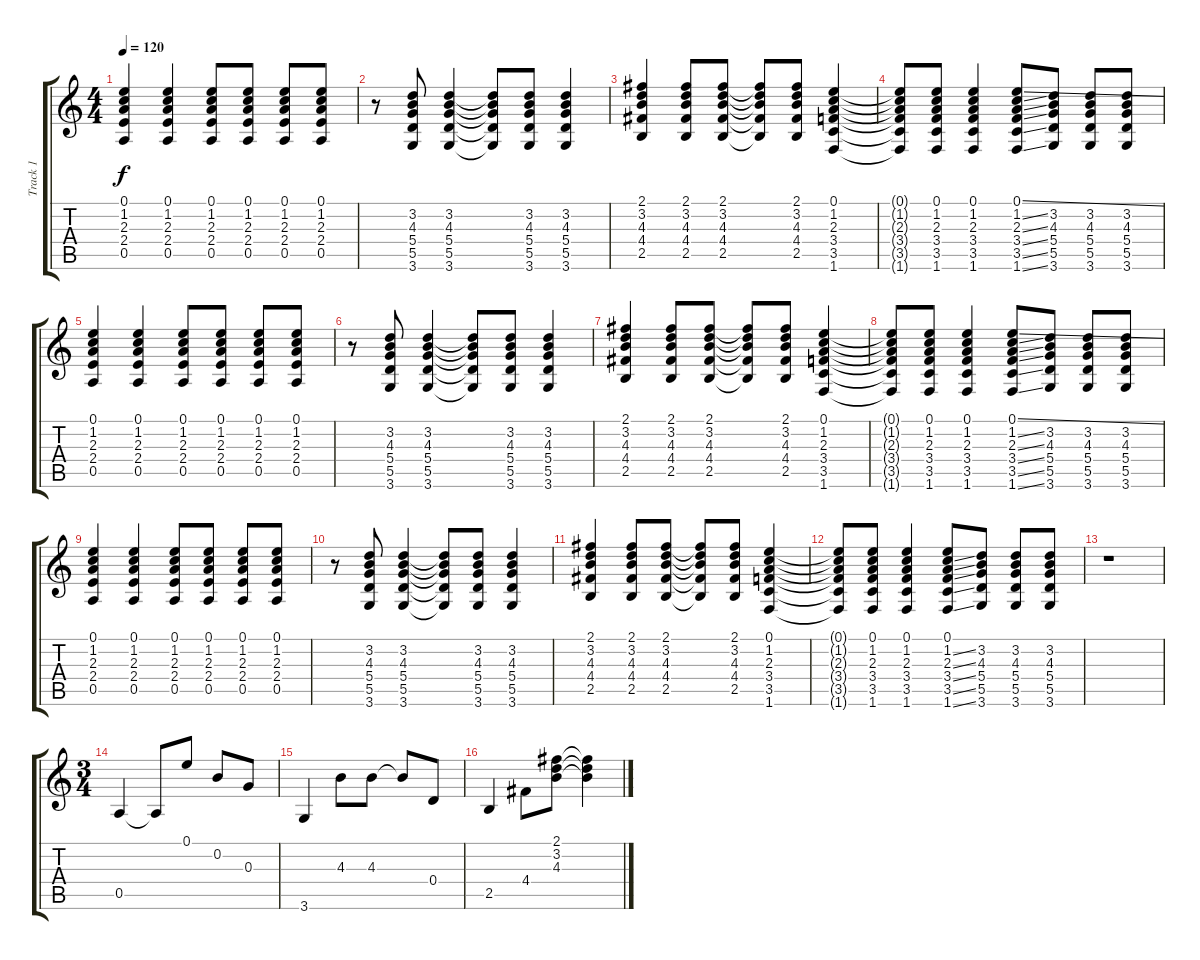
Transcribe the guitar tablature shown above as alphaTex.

\track ("Track 1" "Track 1") {instrument electricguitarclean}
\staff {score tabs}
\tuning (E4 B3 G3 D3 A2 E2) {hide}
\ts (4 4)
\tempo 120
\clef g2
\ks c
(0.1 1.2 2.3 2.4 0.5).4{dy f} (0.1 1.2 2.3 2.4 0.5).4 (0.1 1.2 2.3 2.4 0.5).8 (0.1 1.2 2.3 2.4 0.5).8 (0.1 1.2 2.3 2.4 0.5).8 (0.1 1.2 2.3 2.4 0.5).8 |
r.8 (3.2 4.3 5.4 5.5 3.6).8 (3.2 4.3 5.4 5.5 3.6).4 (3.2{t} 4.3{t} 5.4{t} 5.5{t} 3.6{t}).8 (3.2 4.3 5.4 5.5 3.6).8 (3.2 4.3 5.4 5.5 3.6).4 |
(2.1 3.2 4.3 4.4 2.5).4 (2.1 3.2 4.3 4.4 2.5).8 (2.1 3.2 4.3 4.4 2.5).8 (2.1{t} 3.2{t} 4.3{t} 4.4{t} 2.5{t}).8 (2.1 3.2 4.3 4.4 2.5).8 (0.1 1.2 2.3 3.4 3.5 1.6).4 |
(0.1{t} 1.2{t} 2.3{t} 3.4{t} 3.5{t} 1.6{t}).8 (0.1 1.2 2.3 3.4 3.5 1.6).8 (0.1 1.2 2.3 3.4 3.5 1.6).4 (0.1{ss} 1.2{ss} 2.3{ss} 3.4{ss} 3.5{ss} 1.6{ss}).8 (3.2 4.3 5.4 5.5 3.6).8 (3.2 4.3 5.4 5.5 3.6).8 (3.2 4.3 5.4 5.5 3.6).8 |
(0.1 1.2 2.3 2.4 0.5).4 (0.1 1.2 2.3 2.4 0.5).4 (0.1 1.2 2.3 2.4 0.5).8 (0.1 1.2 2.3 2.4 0.5).8 (0.1 1.2 2.3 2.4 0.5).8 (0.1 1.2 2.3 2.4 0.5).8 |
r.8 (3.2 4.3 5.4 5.5 3.6).8 (3.2 4.3 5.4 5.5 3.6).4 (3.2{t} 4.3{t} 5.4{t} 5.5{t} 3.6{t}).8 (3.2 4.3 5.4 5.5 3.6).8 (3.2 4.3 5.4 5.5 3.6).4 |
(2.1 3.2 4.3 4.4 2.5).4 (2.1 3.2 4.3 4.4 2.5).8 (2.1 3.2 4.3 4.4 2.5).8 (2.1{t} 3.2{t} 4.3{t} 4.4{t} 2.5{t}).8 (2.1 3.2 4.3 4.4 2.5).8 (0.1 1.2 2.3 3.4 3.5 1.6).4 |
(0.1{t} 1.2{t} 2.3{t} 3.4{t} 3.5{t} 1.6{t}).8 (0.1 1.2 2.3 3.4 3.5 1.6).8 (0.1 1.2 2.3 3.4 3.5 1.6).4 (0.1{ss} 1.2{ss} 2.3{ss} 3.4{ss} 3.5{ss} 1.6{ss}).8 (3.2 4.3 5.4 5.5 3.6).8 (3.2 4.3 5.4 5.5 3.6).8 (3.2 4.3 5.4 5.5 3.6).8 |
(0.1 1.2 2.3 2.4 0.5).4 (0.1 1.2 2.3 2.4 0.5).4 (0.1 1.2 2.3 2.4 0.5).8 (0.1 1.2 2.3 2.4 0.5).8 (0.1 1.2 2.3 2.4 0.5).8 (0.1 1.2 2.3 2.4 0.5).8 |
r.8 (3.2 4.3 5.4 5.5 3.6).8 (3.2 4.3 5.4 5.5 3.6).4 (3.2{t} 4.3{t} 5.4{t} 5.5{t} 3.6{t}).8 (3.2 4.3 5.4 5.5 3.6).8 (3.2 4.3 5.4 5.5 3.6).4 |
(2.1 3.2 4.3 4.4 2.5).4 (2.1 3.2 4.3 4.4 2.5).8 (2.1 3.2 4.3 4.4 2.5).8 (2.1{t} 3.2{t} 4.3{t} 4.4{t} 2.5{t}).8 (2.1 3.2 4.3 4.4 2.5).8 (0.1 1.2 2.3 3.4 3.5 1.6).4 |
(0.1{t} 1.2{t} 2.3{t} 3.4{t} 3.5{t} 1.6{t}).8 (0.1 1.2 2.3 3.4 3.5 1.6).8 (0.1 1.2 2.3 3.4 3.5 1.6).4 (0.1 1.2{ss} 2.3{ss} 3.4{ss} 3.5{ss} 1.6{ss}).8 (3.2 4.3 5.4 5.5 3.6).8 (3.2 4.3 5.4 5.5 3.6).8 (3.2 4.3 5.4 5.5 3.6).8 |
r.1 |
\ts (3 4)
0.5.4 0.5{t}.8 0.1.8 0.2.8 0.3.8 |
3.6.4 4.3.8 4.3.8 4.3{t}.8 0.4.8 |
2.5.4 4.4.8 (2.1 3.2 4.3).8 (2.1{t} 3.2{t} 4.3{t}).4
